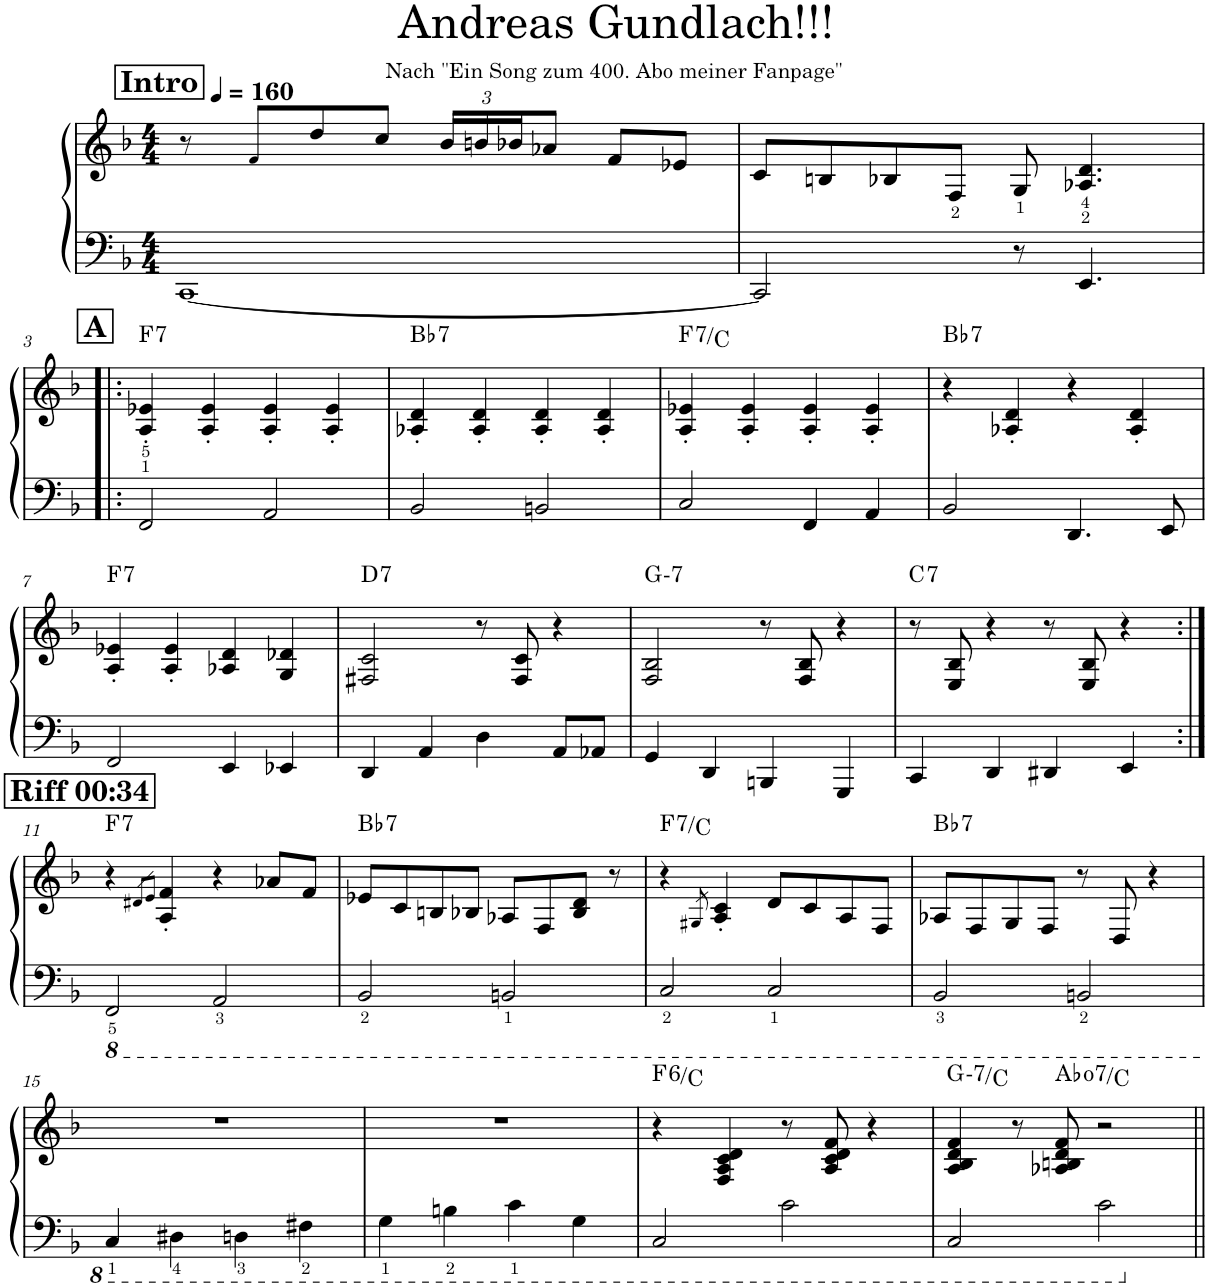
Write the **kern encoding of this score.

**kern	**kern	**harte
*part1	*part1	*part1
*staff2	*staff1	*
*I"Piano	*	*
*I'Pno.	*	*
*clefF4	*clefG2	*
*k[b-]	*k[b-]	*
*M4/4	*M4/4	*
*MM160	*MM160	*
!!LO:REH:place=s1:a:B:cj:fs=14:t=Intro
=1	=1	=1
[1CC	8r	.
.	8f!/L	.
.	8dd/	.
.	8cc/J	.
*	*Xbrackettup	*
.	24b-/LL	.
.	24bn/	.
.	24b-X/J	.
.	8a-X/J	.
.	8f/L	.
.	8e-X/J	.
=2	=2	=2
2CC/]	8c/L	.
.	8Bn/	.
.	8B-X/	.
.	8F</J	.
8r	8G</	.
4.EE/	4.A-X/<< 4.d/<<	.
!!LO:LB:g=z
!!LO:REH:place=s1:a:B:cj:fs=14:t=A
=3!|:	=3!|:	=3!|:
!	!	!LO:H:kt=7
2FF/	4A/<'< 4e-X/<'<	F:7
.	4A/' 4e-/'	.
2AA/	4A/' 4e-/'	.
.	4A/' 4e-/'	.
=4	=4	=4
!	!	!LO:H:kt=7
2BB-/	4A-X/' 4d/'	Bb:7
.	4A-/' 4d/'	.
2BBn/	4A-/' 4d/'	.
.	4A-/' 4d/'	.
=5	=5	=5
!	!	!LO:H:kt=7
2C/	4A/' 4e-X/'	F:7/5
.	4A/' 4e-/'	.
4FF/	4A/' 4e-/'	.
4AA/	4A/' 4e-/'	.
=6	=6	=6
!	!	!LO:H:kt=7
2BB-/	4r	Bb:7
.	4A-X/' 4d/'	.
4.DD/	4r	.
.	4A-/' 4d/'	.
8EE/	.	.
!!LO:LB:g=z
=7	=7	=7
!	!	!LO:H:kt=7
2FF/	4A/' 4e-X/'	F:7
.	4A/' 4e-/'	.
4EE/	4A-X/ 4d/	.
4EE-X/	4G/ 4d-X/	.
=8	=8	=8
!	!	!LO:H:kt=7
4DD/	2F#X/ 2c/	D:7
4AA/	.	.
4D\	8r	.
.	8F#/ 8c/	.
8AA/L	4r	.
8AA-X/J	.	.
=9	=9	=9
!	!	!LO:H:kt=7
4GG/	2F/ 2B-/	G:min7
4DD/	.	.
4BBBn/	8r	.
.	8F/ 8B-/	.
4GGG/	4r	.
=10	=10	=10
!	!	!LO:H:kt=7
4CC/	8r	C:7
.	8E/ 8B-/	.
4DD/	4r	.
4DD#X/	8r	.
.	8E/ 8B-/	.
4EE/	4r	.
!!LO:LB:g=z
!!LO:REH:place=s1:a:B:cj:fs=14:t=Riff 00&colon;34
=11:|!	=11:|!	=11:|!
!	!	!LO:H:kt=7
2FFF/	4r	F:7
.	8qd#X/L	.
.	8qe/J	.
.	4A/' 4f/'	.
2AAA/	4r	.
.	8a-X/L	.
.	8f/J	.
=12	=12	=12
!	!	!LO:H:kt=7
2BBB-/	8e-X/L	Bb:7
.	8c/	.
.	8Bn/	.
.	8B-X/J	.
2BBBn/	8A-X/L	.
.	8F/	.
.	8B-/ 8d/J	.
.	8r	.
=13	=13	=13
!	!	!LO:H:kt=7
2CC/	4r	F:7/5
.	8qG#X/	.
.	4A/' 4c/'	.
2CC/	8d/L	.
.	8c/	.
.	8A/	.
.	8F/J	.
=14	=14	=14
!	!	!LO:H:kt=7
2BBB-/	8A-X/L	Bb:7
.	8F/	.
.	8G/	.
.	8F/J	.
2BBBn/	8r	.
.	8D/	.
.	4r	.
!!LO:LB:g=z
=15	=15	=15
4CC/	1r	.
4DD#X\	.	.
4DDn\	.	.
4FF#X\	.	.
=16	=16	=16
4GG\	1r	.
4BBn\	.	.
4C\	.	.
4GG\	.	.
=17	=17	=17
!	!	!LO:H:kt=6
2CC/	4r	F:maj6/5
.	4F/ 4A/ 4c/ 4d/	.
2C\	8r	.
.	8A/ 8c/ 8d/ 8f/	.
.	4r	.
=18	=18	=18
!	!	!LO:H:kt=7
2CC/	4A/ 4B-/ 4d/ 4f/	G:min7/4
.	8r	.
!	!	!LO:H:kt=7
.	8A-X/ 8Bn/ 8d/ 8f/	Ab:dim7/3
2C\	2r	.
=||	=||	=||
*-	*-	*-
